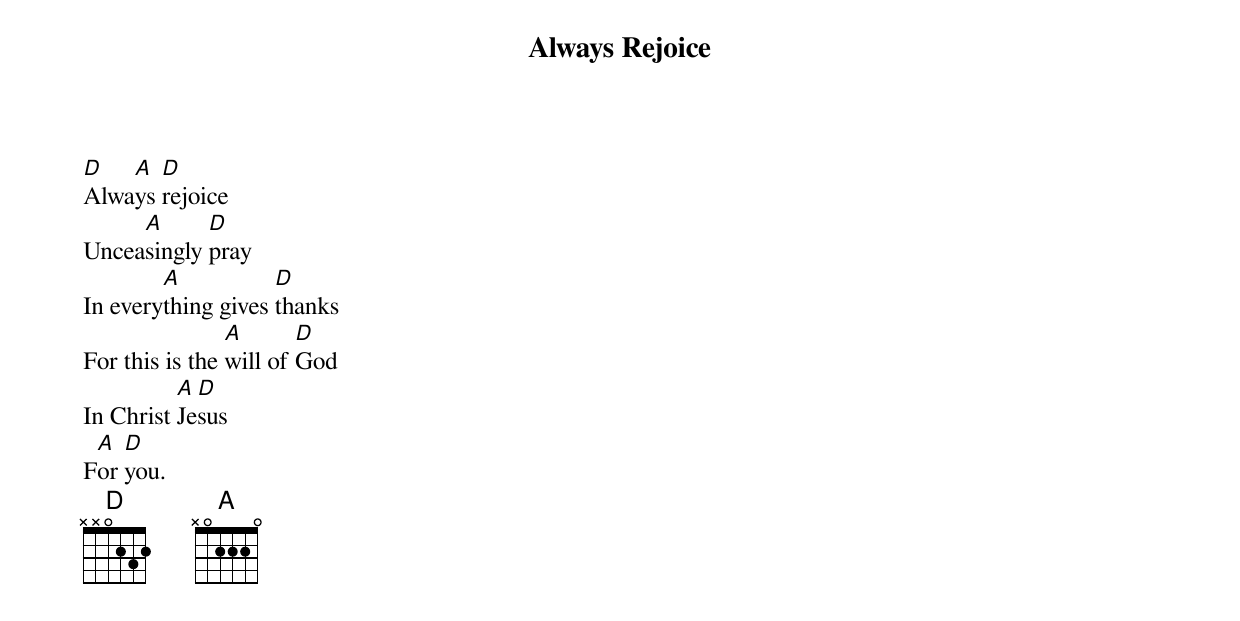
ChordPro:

{title: Always Rejoice}


[D]Alwa[A]ys [D]rejoice
Uncea[A]singly [D]pray
In every[A]thing gives [D]thanks
For this is the [A]will of [D]God
In Christ [A]Je[D]sus
F[A]or [D]you.
